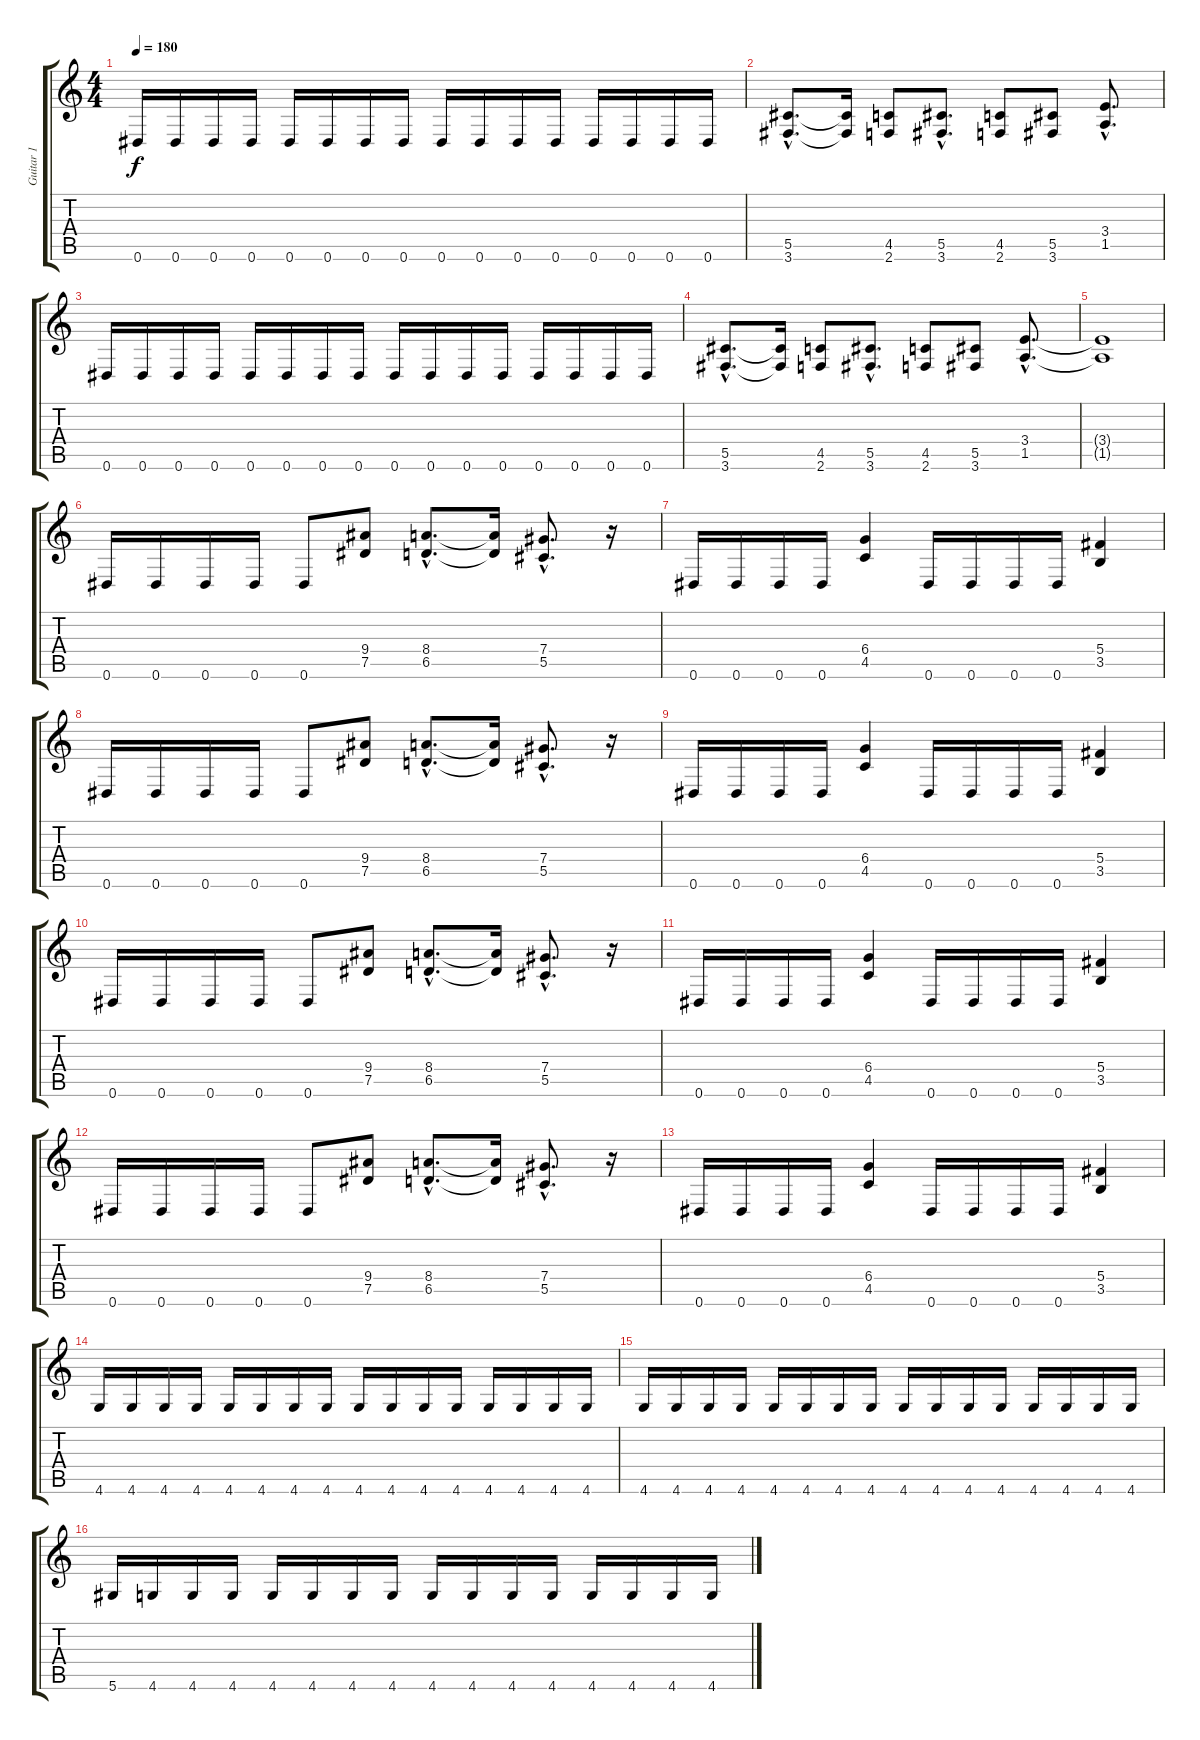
\track ("Guitar 1" "Guitar 1") {instrument distortionguitar}
\staff {score tabs}
\tuning (Eb4 Bb3 Gb3 Db3 Ab2 Eb2) {hide}
\ts (4 4)
\tempo 180
\clef g2
\ks c
0.6.16{dy f} 0.6.16 0.6.16 0.6.16 0.6.16 0.6.16 0.6.16 0.6.16 0.6.16 0.6.16 0.6.16 0.6.16 0.6.16 0.6.16 0.6.16 0.6.16 |
(5.5{hac} 3.6{hac}).8{d} (5.5{t} 3.6{t}).16 (4.5 2.6).8 (5.5{hac} 3.6{hac}).8{d} (4.5 2.6).8 (5.5 3.6).8 (3.4{hac} 1.5{hac}).8{d} |
0.6.16 0.6.16 0.6.16 0.6.16 0.6.16 0.6.16 0.6.16 0.6.16 0.6.16 0.6.16 0.6.16 0.6.16 0.6.16 0.6.16 0.6.16 0.6.16 |
(5.5{hac} 3.6{hac}).8{d} (5.5{t} 3.6{t}).16 (4.5 2.6).8 (5.5{hac} 3.6{hac}).8{d} (4.5 2.6).8 (5.5 3.6).8 (3.4{hac} 1.5{hac}).8{d} |
(3.4{t} 1.5{t}).1 |
0.6.16 0.6.16 0.6.16 0.6.16 0.6.8 (9.4 7.5).8 (8.4{hac} 6.5{hac}).8{d} (8.4{t} 6.5{t}).16 (7.4{hac} 5.5{hac}).8{d} r.16 |
0.6.16 0.6.16 0.6.16 0.6.16 (6.4 4.5).4 0.6.16 0.6.16 0.6.16 0.6.16 (5.4 3.5).4 |
0.6.16 0.6.16 0.6.16 0.6.16 0.6.8 (9.4 7.5).8 (8.4{hac} 6.5{hac}).8{d} (8.4{t} 6.5{t}).16 (7.4{hac} 5.5{hac}).8{d} r.16 |
0.6.16 0.6.16 0.6.16 0.6.16 (6.4 4.5).4 0.6.16 0.6.16 0.6.16 0.6.16 (5.4 3.5).4 |
0.6.16 0.6.16 0.6.16 0.6.16 0.6.8 (9.4 7.5).8 (8.4{hac} 6.5{hac}).8{d} (8.4{t} 6.5{t}).16 (7.4{hac} 5.5{hac}).8{d} r.16 |
0.6.16 0.6.16 0.6.16 0.6.16 (6.4 4.5).4 0.6.16 0.6.16 0.6.16 0.6.16 (5.4 3.5).4 |
0.6.16 0.6.16 0.6.16 0.6.16 0.6.8 (9.4 7.5).8 (8.4{hac} 6.5{hac}).8{d} (8.4{t} 6.5{t}).16 (7.4{hac} 5.5{hac}).8{d} r.16 |
0.6.16 0.6.16 0.6.16 0.6.16 (6.4 4.5).4 0.6.16 0.6.16 0.6.16 0.6.16 (5.4 3.5).4 |
4.6.16 4.6.16 4.6.16 4.6.16 4.6.16 4.6.16 4.6.16 4.6.16 4.6.16 4.6.16 4.6.16 4.6.16 4.6.16 4.6.16 4.6.16 4.6.16 |
4.6.16 4.6.16 4.6.16 4.6.16 4.6.16 4.6.16 4.6.16 4.6.16 4.6.16 4.6.16 4.6.16 4.6.16 4.6.16 4.6.16 4.6.16 4.6.16 |
5.6.16 4.6.16 4.6.16 4.6.16 4.6.16 4.6.16 4.6.16 4.6.16 4.6.16 4.6.16 4.6.16 4.6.16 4.6.16 4.6.16 4.6.16 4.6.16
